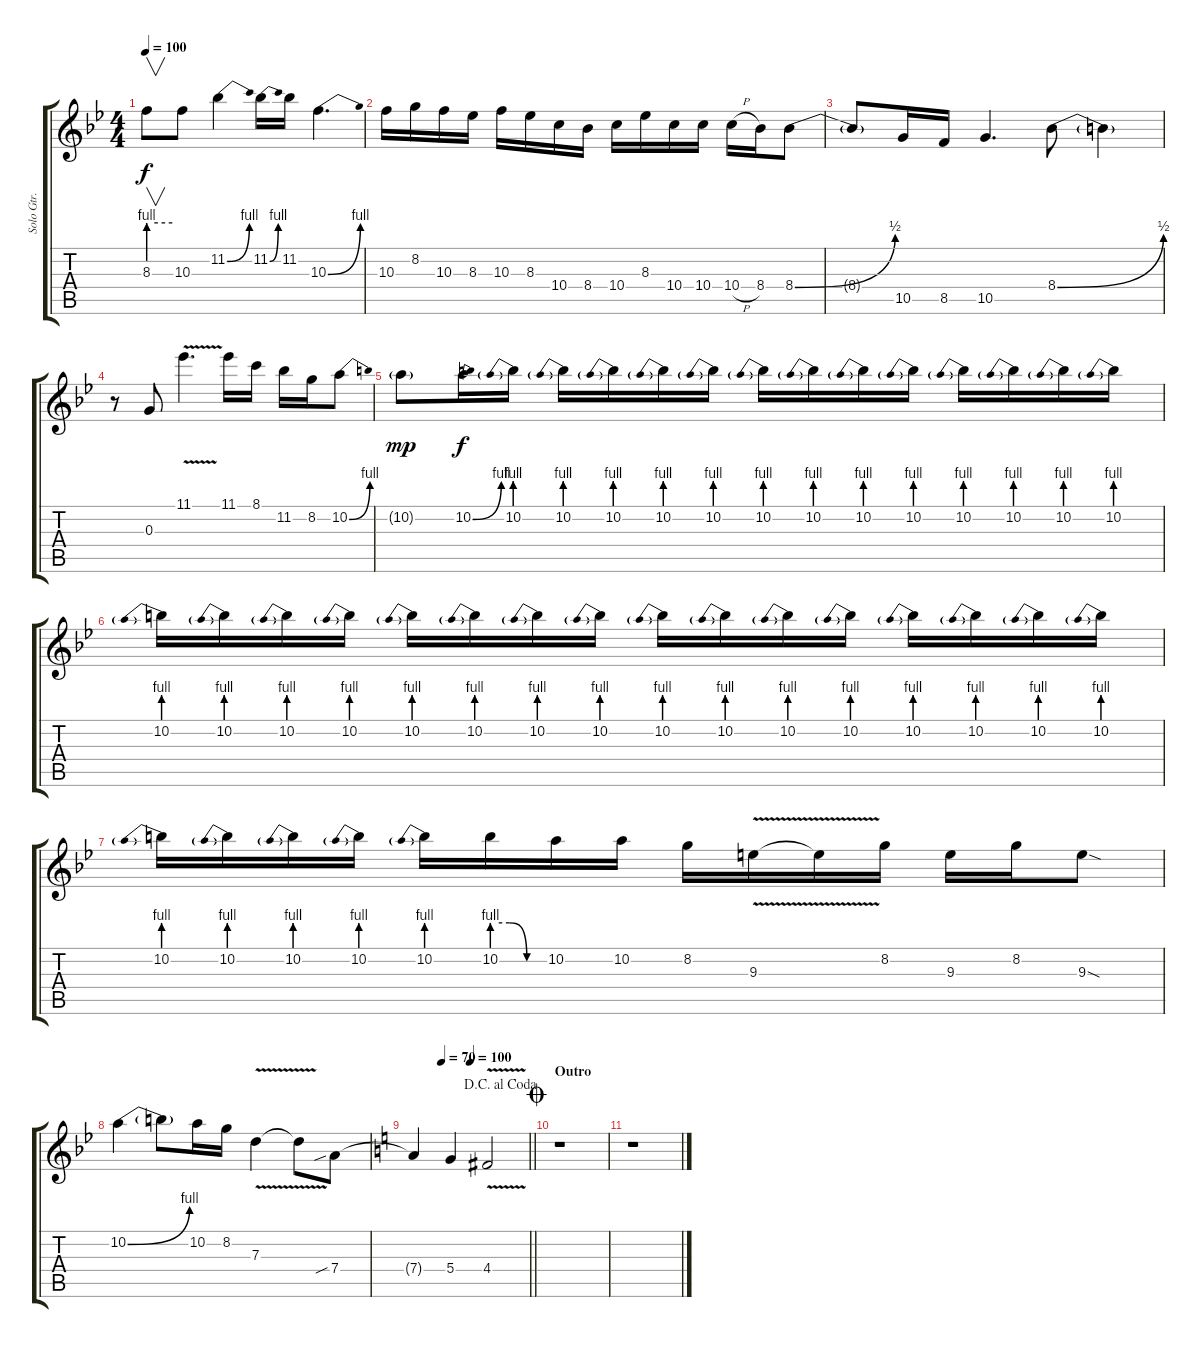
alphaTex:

\track ("Solo Gtr. IV w/ wah - Gibbons" "Solo Gtr. ") {instrument distortionguitar}
\staff {score tabs}
\tuning (E4 B3 G3 D3 A2 E2) {hide}
\ts (4 4)
\tempo 100
\clef g2
\ks bb
8.3{be (hold 0 4 60 4) t}.8{v dy f} 10.3.8 11.2{be (bend 0 0 60 4)}.4 11.2{be (bend 0 0 60 4)}.16 11.2.16 10.3{be (bend 0 0 60 4)}.4{d} |
10.3.16 8.2.16 10.3.16 8.3.16 10.3.16 8.3.16 10.4.16 8.4.16 10.4.16 8.3.16 10.4.16 10.4.16 10.4{h}.16 8.4.16 8.4{be (bend 0 0 60 2)}.8 |
8.4{t}.8 10.5.16 8.5.16 10.5.4{d} 8.4{be (bend 0 0 60 2)}.8 8.4{t}.4 |
r.8 0.3.8 11.1{v}.4{d} 11.1.16 8.1.16 11.2.16 8.2.16 10.2{be (bend 0 0 60 4)}.8 |
10.2{g}.8{dy mp} 10.2{be (bend 0 0 60 4)}.16{dy f} 10.2{be (prebend 0 4 60 4)}.16 10.2{be (prebend 0 4 60 4)}.16 10.2{be (prebend 0 4 60 4)}.16 10.2{be (prebend 0 4 60 4)}.16 10.2{be (prebend 0 4 60 4)}.16 10.2{be (prebend 0 4 60 4)}.16 10.2{be (prebend 0 4 60 4)}.16 10.2{be (prebend 0 4 60 4)}.16 10.2{be (prebend 0 4 60 4)}.16 10.2{be (prebend 0 4 60 4)}.16 10.2{be (prebend 0 4 60 4)}.16 10.2{be (prebend 0 4 60 4)}.16 10.2{be (prebend 0 4 60 4)}.16 |
10.2{be (prebend 0 4 60 4)}.16 10.2{be (prebend 0 4 60 4)}.16 10.2{be (prebend 0 4 60 4)}.16 10.2{be (prebend 0 4 60 4)}.16 10.2{be (prebend 0 4 60 4)}.16 10.2{be (prebend 0 4 60 4)}.16 10.2{be (prebend 0 4 60 4)}.16 10.2{be (prebend 0 4 60 4)}.16 10.2{be (prebend 0 4 60 4)}.16 10.2{be (prebend 0 4 60 4)}.16 10.2{be (prebend 0 4 60 4)}.16 10.2{be (prebend 0 4 60 4)}.16 10.2{be (prebend 0 4 60 4)}.16 10.2{be (prebend 0 4 60 4)}.16 10.2{be (prebend 0 4 60 4)}.16 10.2{be (prebend 0 4 60 4)}.16 |
10.2{be (prebend 0 4 60 4)}.16 10.2{be (prebend 0 4 60 4)}.16 10.2{be (prebend 0 4 60 4)}.16 10.2{be (prebend 0 4 60 4)}.16 10.2{be (prebend 0 4 60 4)}.16 10.2{be (custom 0 4 20 4 40 0 60 0)}.16 10.2.16 10.2.16 8.2.16 9.3{v}.16 9.3{v t}.16 8.2.16 9.3.16 8.2.16 9.3{sod}.8 |
10.2{be (bend 0 0 60 4)}.4 10.2{t}.8 10.2.16 8.2.16 7.3{v}.4 7.3{v t}.8 7.4{sib}.8 |
\jump dacapoalcoda
\tempo (70 0.25)
\tempo (100 0.5)
\barLineRight lightlight
\ks c
7.4{t}.4 5.4.4 4.4{v}.2 |
\section ("" "Outro")
\jump coda
r.1 |
r.1
